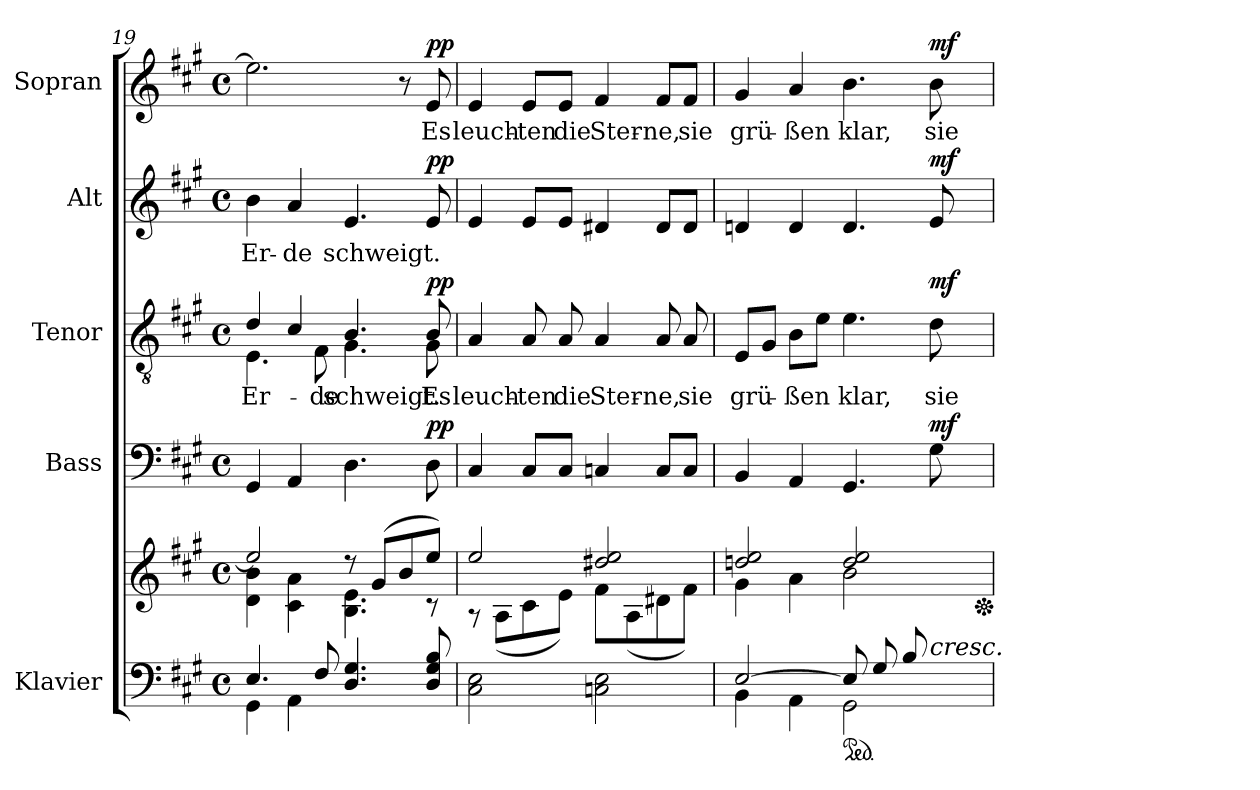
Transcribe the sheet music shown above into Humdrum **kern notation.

**kern	**kern	**kern	**dynam	**kern	**text	**dynam	**kern	**text	**dynam	**kern	**text	**dynam
*part5	*part5	*part4	*part4	*part3	*part3	*part3	*part2	*part2	*part2	*part1	*part1	*part1
*staff6	*staff5	*staff4	*staff4	*staff3	*staff3	*staff3	*staff2	*staff2	*staff2	*staff1	*staff1	*staff1
*I"Klavier	*	*I"Bass	*	*I"Tenor	*	*	*I"Alt	*	*	*I"Sopran	*	*
*	*	*I'B	*	*I'T	*	*	*I'A	*	*	*I'S	*	*
*clefF4	*clefG2	*clefF4	*	*clefGv2	*	*	*clefG2	*	*	*clefG2	*	*
*k[f#c#g#]	*k[f#c#g#]	*k[f#c#g#]	*	*k[f#c#g#]	*	*	*k[f#c#g#]	*	*	*k[f#c#g#]	*	*
*M4/4	*M4/4	*M4/4	*	*M4/4	*	*	*M4/4	*	*	*M4/4	*	*
*met(c)	*met(c)	*met(c)	*	*met(c)	*	*	*met(c)	*	*	*met(c)	*	*
=19	=19	=19	=19	=19	=19	=19	=19	=19	=19	=19	=19	=19
*^	*^	*	*	*^	*	*	*	*	*	*	*	*
!	!	!	!	!	!	!	!	!LO:LY:b	!	!	!LO:LY:b	!	!	!	!
4.E/	4GG#\	2ee/]	4d\ 4b\	4GG#/	.	4d/	4.E\	Er-	.	4b\	Er-	.	2.ee\]	.	.
!	!	!	!	!	!	!	!	!	!	!	!LO:LY:b	!	!	!	!
.	4AA\	.	4c#\ 4a\	4AA/	.	4c#/	.	.	.	4a/	-de	.	.	.	.
!	!	!	!	!	!	!	!	!LO:LY:b	!	!	!	!	!	!	!
8F#/	.	.	.	.	.	.	8F#\	-de	.	.	.	.	.	.	.
!	!	!	!	!	!	!	!	!LO:LY:b	!	!	!LO:LY:b	!	!	!	!
4.D/ 4.G#/	2ryy	8r	4.B\ 4.e\	4.D\	.	4.B/	4.G#\	schweigt.	.	4.e/	schweigt.	.	.	.	.
.	.	(8g#/L	.	.	.	.	.	.	.	.	.	.	.	.	.
.	.	8b/	.	.	.	.	.	.	.	.	.	.	8r	.	.
!	!	!	!	!	!LO:DY:a	!	!	!LO:LY:b	!LO:DY:a	!	!	!LO:DY:a	!	!LO:LY:b	!LO:DY:a
8D/ 8G#/ 8B/	.	8ee/J)	8r	8D\	pp	8B/	8G#\	Es	pp	8e/	.	pp	8e/	Es	pp
*v	*v	*	*	*	*	*	*	*	*	*	*	*	*	*	*
=20	=20	=20	=20	=20	=20	=20	=20	=20	=20	=20	=20	=20	=20	=20
!	!	!	!	!	!	!	!LO:LY:b	!	!	!	!	!	!LO:LY:b	!
*	*	*	*	*	*v	*v	*	*	*	*	*	*	*	*
2C#\ 2E\	2ee/	8r	4C#/	.	4A/	leuch-	.	4e/	.	.	4e/	leuch-	.
.	.	(>8A\L	.	.	.	.	.	.	.	.	.	.	.
!	!	!	!	!	!	!LO:LY:b	!	!	!	!	!	!LO:LY:b	!
.	.	8c#\	8C#/L	.	8A/	-ten	.	8e/L	.	.	8e/L	-ten	.
!	!	!	!	!	!	!LO:LY:b	!	!	!	!	!	!LO:LY:b	!
.	.	8e\J)	8C#/J	.	8A/	die	.	8e/J	.	.	8e/J	die	.
!	!	!	!	!	!	!LO:LY:b	!	!	!	!	!	!LO:LY:b	!
2Cn\ 2E\	2dd#X/ 2ee/	8f#\L	4Cn/	.	4A/	Ster-	.	4d#X/	.	.	4f#/	Ster-	.
.	.	(>8A\	.	.	.	.	.	.	.	.	.	.	.
!	!	!	!	!	!	!LO:LY:b	!	!	!	!	!	!LO:LY:b	!
.	.	8d#X\	8C/L	.	8A/	-ne,	.	8d#/L	.	.	8f#/L	-ne,	.
!	!	!	!	!	!	!LO:LY:b	!	!	!	!	!	!LO:LY:b	!
.	.	8f#\J)	8C/J	.	8A/	sie	.	8d#/J	.	.	8f#/J	sie	.
!!LO:PB:g=z
=21	=21	=21	=21	=21	=21	=21	=21	=21	=21	=21	=21	=21	=21
*^	*	*^	*	*	*	*	*	*	*	*	*	*	*
!	!	!	!	!	!	!	!	!LO:LY:b	!	!	!	!	!	!LO:LY:b	!
[2E/	4BB\	2ddn/ 2ee/	4g#\	2..ryy	4BB/	.	8E/L	grü-	.	4dn/	.	.	4g#/	grü-	.
.	.	.	.	.	.	.	8G#/J	.	.	.	.	.	.	.	.
!	!	!	!	!	!	!	!	!LO:LY:b	!	!	!	!	!	!LO:LY:b	!
.	4AA\	.	4a\	.	4AA/	.	8B\L	-ßen	.	4d/	.	.	4a/	-ßen	.
.	.	.	.	.	.	.	8e\J	.	.	.	.	.	.	.	.
*ped	*	*	*	*	*	*	*	*	*	*	*	*	*	*	*
!	!	!	!	!	!	!	!	!LO:LY:b	!	!	!	!	!	!LO:LY:b	!
(8E/L]	2GG#\	2dd/ 2ee/	2b\	.	4.GG#/	.	4.e\	klar,	.	4.d/	.	.	4.b\	klar,	.
8G#/	.	.	.	.	.	.	.	.	.	.	.	.	.	.	.
8B/	.	.	.	.	.	.	.	.	.	.	.	.	.	.	.
!LO:TX:a:i:t=cresc.	!	!	!	!	!	!	!	!	!	!	!	!	!	!	!
!	!	!	!	!	!	!LO:DY:a	!	!LO:LY:b	!LO:DY:a	!	!	!LO:DY:a	!	!LO:LY:b	!LO:DY:a
8ryy	.	.	.	8e\J)	8G#\	mf	8d\	sie	mf	8e/	.	mf	8b\	sie	mf
*v	*v	*	*	*	*	*	*	*	*	*	*	*	*	*	*
*	*Xped	*	*	*	*	*	*	*	*	*	*	*	*	*
*	*v	*v	*v	*	*	*	*	*	*	*	*	*	*	*
=	=	=	=	=	=	=	=	=	=	=	=	=
*-	*-	*-	*-	*-	*-	*-	*-	*-	*-	*-	*-	*-
